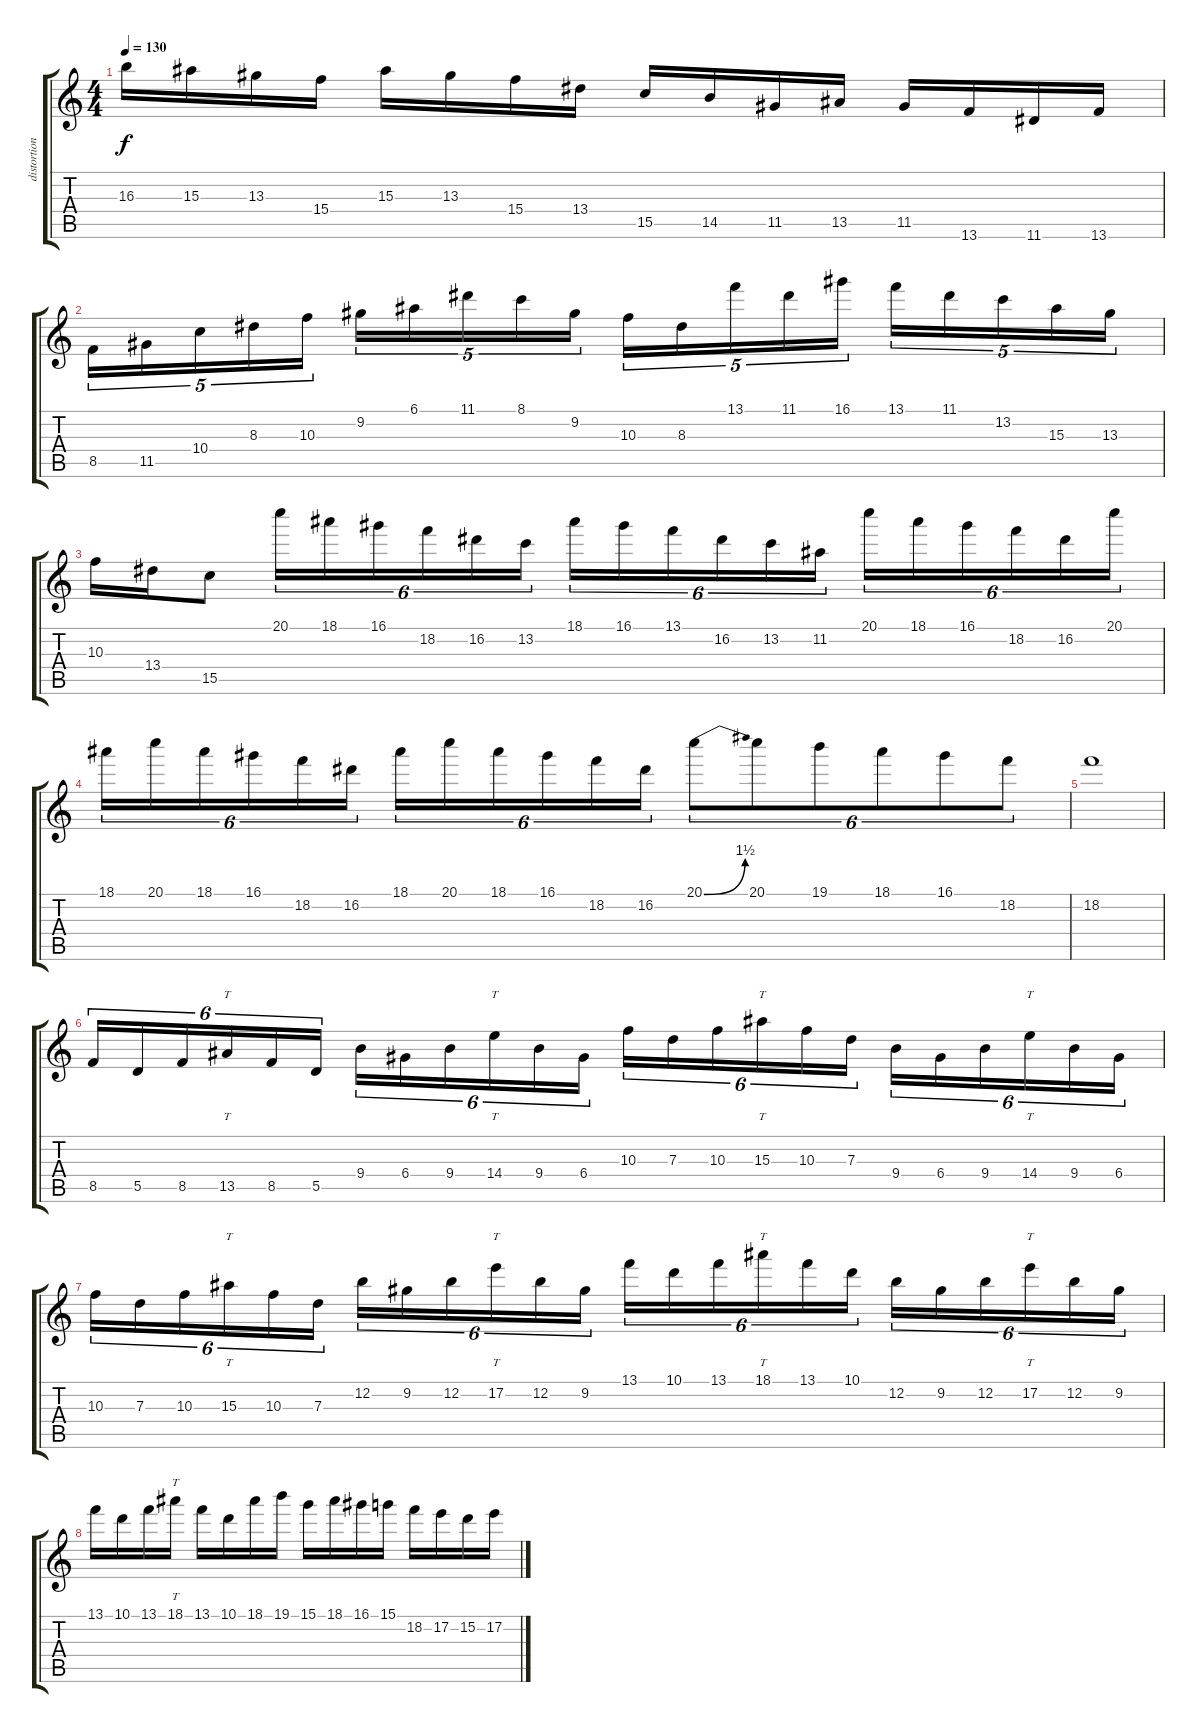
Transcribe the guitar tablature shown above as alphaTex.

\track ("distortion" "distortion") {instrument distortionguitar}
\staff {score tabs}
\tuning (E4 B3 G3 D3 A2 E2) {hide}
\ts (4 4)
\tempo 130
\clef g2
\ks c
16.3.16{dy f} 15.3.16 13.3.16 15.4.16 15.3.16 13.3.16 15.4.16 13.4.16 15.5.16 14.5.16 11.5.16 13.5.16 11.5.16 13.6.16 11.6.16 13.6.16 |
8.5.16{tu (5 4)} 11.5.16{tu (5 4)} 10.4.16{tu (5 4)} 8.3.16{tu (5 4)} 10.3.16{tu (5 4)} 9.2.16{tu (5 4)} 6.1.16{tu (5 4)} 11.1.16{tu (5 4)} 8.1.16{tu (5 4)} 9.2.16{tu (5 4)} 10.3.16{tu (5 4)} 8.3.16{tu (5 4)} 13.1.16{tu (5 4)} 11.1.16{tu (5 4)} 16.1.16{tu (5 4)} 13.1.16{tu (5 4)} 11.1.16{tu (5 4)} 13.2.16{tu (5 4)} 15.3.16{tu (5 4)} 13.3.16{tu (5 4)} |
10.3.16 13.4.16 15.5.8 20.1.16{tu (6 4)} 18.1.16{tu (6 4)} 16.1.16{tu (6 4)} 18.2.16{tu (6 4)} 16.2.16{tu (6 4)} 13.2.16{tu (6 4)} 18.1.16{tu (6 4)} 16.1.16{tu (6 4)} 13.1.16{tu (6 4)} 16.2.16{tu (6 4)} 13.2.16{tu (6 4)} 11.2.16{tu (6 4)} 20.1.16{tu (6 4)} 18.1.16{tu (6 4)} 16.1.16{tu (6 4)} 18.2.16{tu (6 4)} 16.2.16{tu (6 4)} 20.1.16{tu (6 4)} |
18.1.16{tu (6 4)} 20.1.16{tu (6 4)} 18.1.16{tu (6 4)} 16.1.16{tu (6 4)} 18.2.16{tu (6 4)} 16.2.16{tu (6 4)} 18.1.16{tu (6 4)} 20.1.16{tu (6 4)} 18.1.16{tu (6 4)} 16.1.16{tu (6 4)} 18.2.16{tu (6 4)} 16.2.16{tu (6 4)} 20.1{be (bend 0 0 60 6)}.8{tu (6 4)} 20.1.8{tu (6 4)} 19.1.8{tu (6 4)} 18.1.8{tu (6 4)} 16.1.8{tu (6 4)} 18.2.8{tu (6 4)} |
18.2.1 |
8.5.16{tu (6 4)} 5.5.16{tu (6 4)} 8.5.16{tu (6 4)} 13.5.16{tt tu (6 4)} 8.5.16{tu (6 4)} 5.5.16{tu (6 4)} 9.4.16{tu (6 4)} 6.4.16{tu (6 4)} 9.4.16{tu (6 4)} 14.4.16{tt tu (6 4)} 9.4.16{tu (6 4)} 6.4.16{tu (6 4)} 10.3.16{tu (6 4)} 7.3.16{tu (6 4)} 10.3.16{tu (6 4)} 15.3.16{tt tu (6 4)} 10.3.16{tu (6 4)} 7.3.16{tu (6 4)} 9.4.16{tu (6 4)} 6.4.16{tu (6 4)} 9.4.16{tu (6 4)} 14.4.16{tt tu (6 4)} 9.4.16{tu (6 4)} 6.4.16{tu (6 4)} |
10.3.16{tu (6 4)} 7.3.16{tu (6 4)} 10.3.16{tu (6 4)} 15.3.16{tt tu (6 4)} 10.3.16{tu (6 4)} 7.3.16{tu (6 4)} 12.2.16{tu (6 4)} 9.2.16{tu (6 4)} 12.2.16{tu (6 4)} 17.2.16{tt tu (6 4)} 12.2.16{tu (6 4)} 9.2.16{tu (6 4)} 13.1.16{tu (6 4)} 10.1.16{tu (6 4)} 13.1.16{tu (6 4)} 18.1.16{tt tu (6 4)} 13.1.16{tu (6 4)} 10.1.16{tu (6 4)} 12.2.16{tu (6 4)} 9.2.16{tu (6 4)} 12.2.16{tu (6 4)} 17.2.16{tt tu (6 4)} 12.2.16{tu (6 4)} 9.2.16{tu (6 4)} |
13.1.16 10.1.16 13.1.16 18.1.16{tt} 13.1.16 10.1.16 18.1.16 19.1.16 15.1.16 18.1.16 16.1.16 15.1.16 18.2.16 17.2.16 15.2.16 17.2.16
